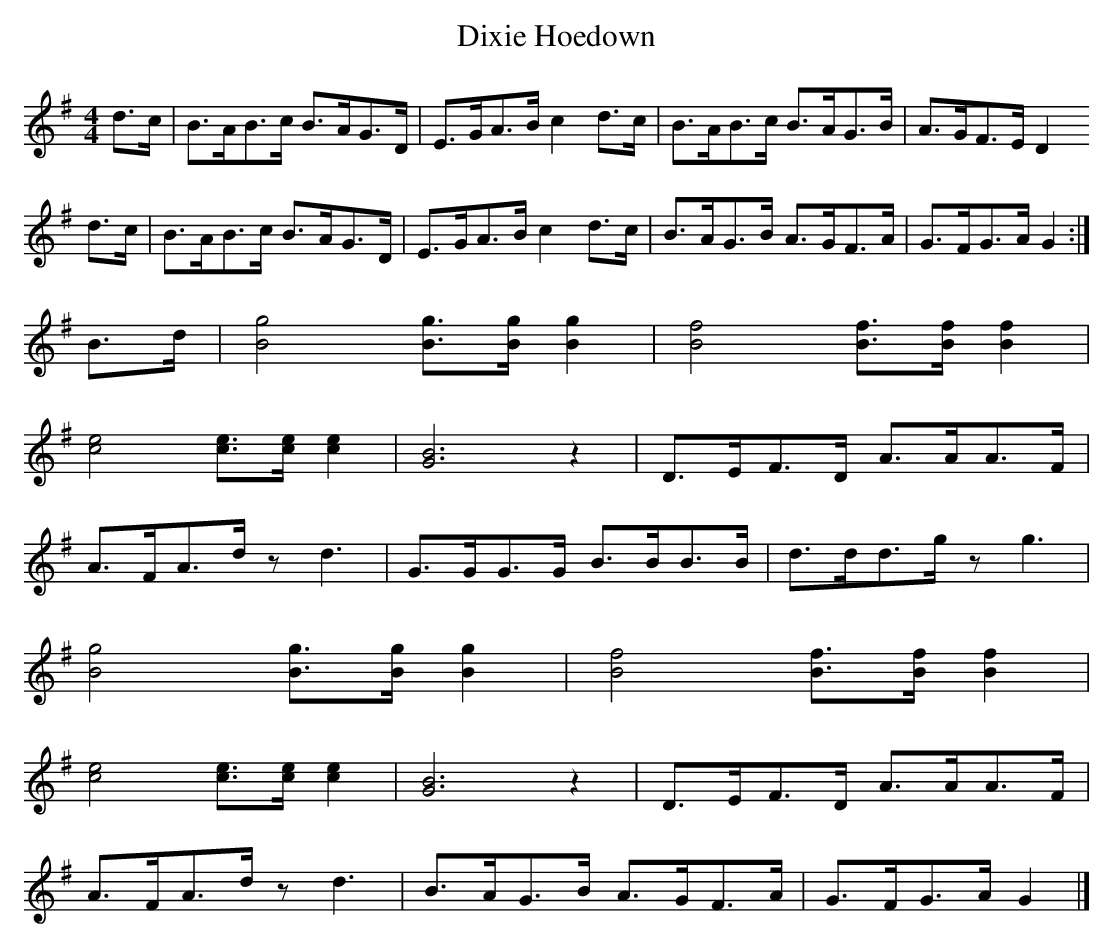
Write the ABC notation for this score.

X:1
T:Dixie Hoedown
L:1/8
M:4/4
K:G
d>c | B>AB>c B>AG>D | E>GA>B c2 d>c | B>AB>c B>AG>B | A>GF>E D2
d>c | B>AB>c B>AG>D | E>GA>B c2 d>c | B>AG>B A>GF>A | G>FG>A G2 :|
B>d | [B4g4] [Bg]>[Bg] [B2g2] | [B4f4] [Bf]>[Bf] [B2f2] |
[c4e4] [ce]>[ce] [c2e2] | [G6B6] z2 | D>EF>D A>AA>F |
A>FA>d z d3 | G>GG>G B>BB>B | d>dd>g z g3 |
[B4g4] [Bg]>[Bg] [B2g2] | [B4f4] [Bf]>[Bf] [B2f2] |
[c4e4] [ce]>[ce] [c2e2] | [G6B6] z2 | D>EF>D A>AA>F |
A>FA>d z d3 | B>AG>B A>GF>A | G>FG>A G2 |]
